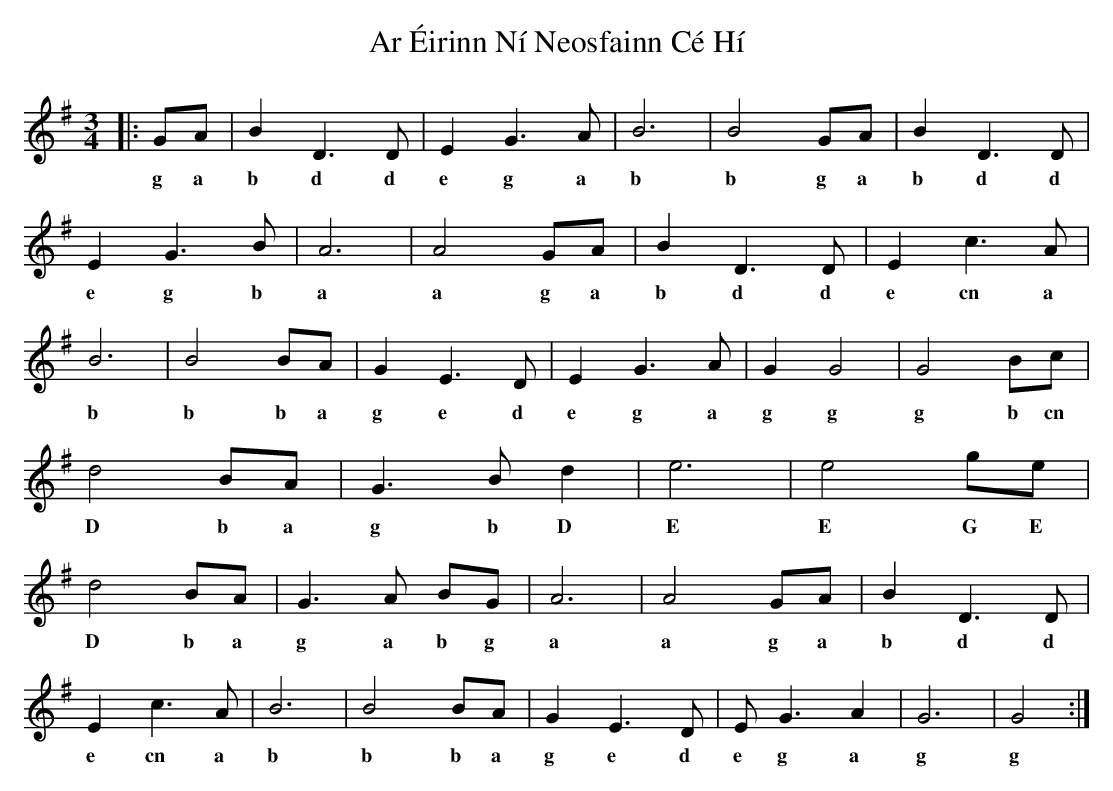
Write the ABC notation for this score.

X:1
T: Ar Éirinn Ní Neosfainn Cé Hí
M: 3/4
L: 1/8
K: Gmaj
|:GA|B2D3D|E2G3A|B6|B4GA|B2D3D|
w:g a b d d e g a b b g a b d d
E2G3B|A6|A4GA|B2D3D|E2c3A|
w:e g b a a g a b d d e cn a
B6|B4 BA|G2 E3 D|E2 G3A|G2 G4|G4Bc|
w:b b b a g e d e g a g g g b cn
d4 BA|G3Bd2|e6|e4 ge|
w:D b a g b D E E G E
d4 BA|G3A BG|A6|A4 GA|B2D3D|
w:D b a g a b g a a g a b d d
E2c3A|B6|B4 BA|G2E3D|EG3 A2|G6|G4:|
w:e cn a b b b a g e d e g a g g
